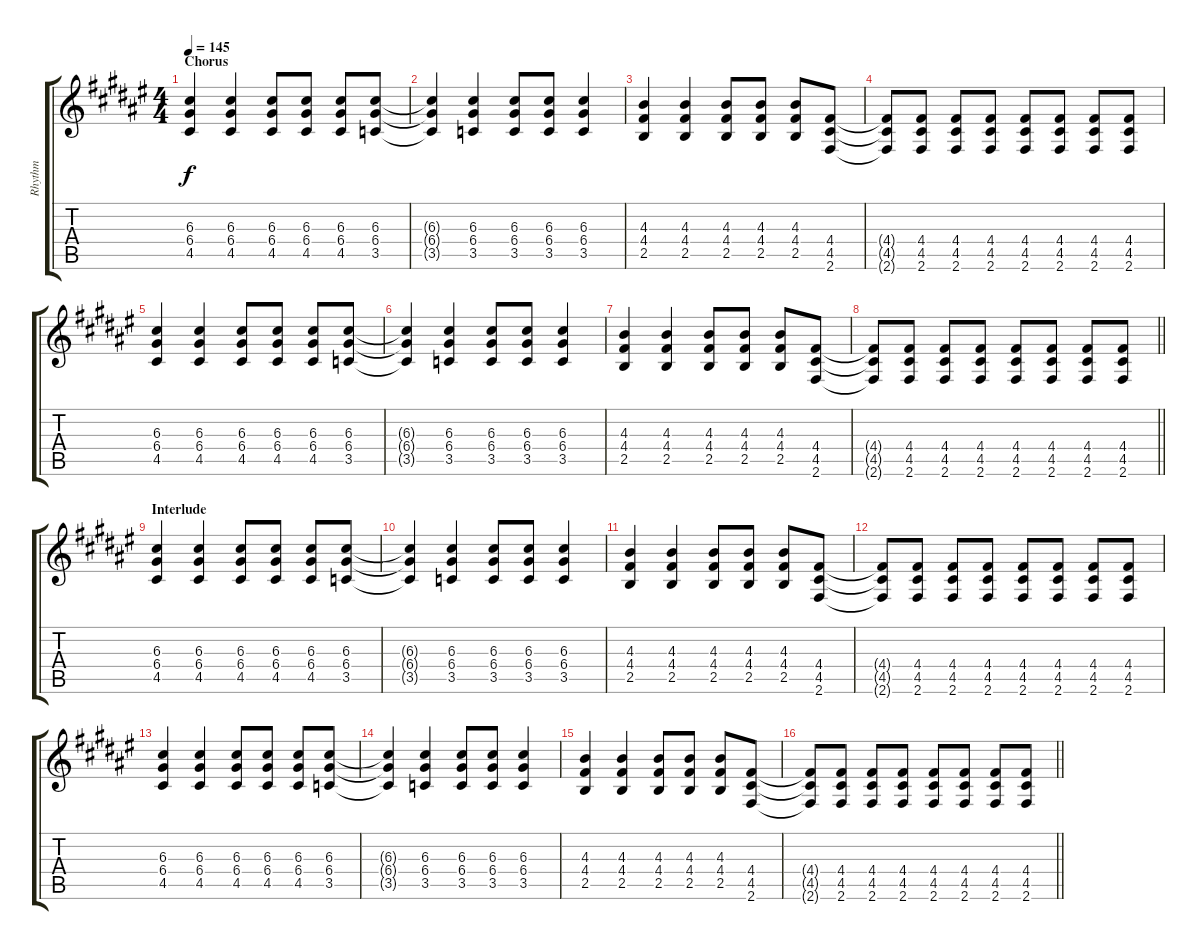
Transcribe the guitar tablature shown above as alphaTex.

\track ("Rhythm" "Rhythm") {instrument electricguitarclean}
\staff {score tabs}
\tuning (E4 B3 G3 D3 A2 E2) {hide}
\ts (4 4)
\section ("" "Chorus")
\tempo 145
\clef g2
\ks f#
(6.3 6.4 4.5).4{dy f} (6.3 6.4 4.5).4 (6.3 6.4 4.5).8 (6.3 6.4 4.5).8 (6.3 6.4 4.5).8 (6.3 6.4 3.5).8 |
(6.3{t} 6.4{t} 3.5{t}).4 (6.3 6.4 3.5).4 (6.3 6.4 3.5).8 (6.3 6.4 3.5).8 (6.3 6.4 3.5).4 |
(4.3 4.4 2.5).4 (4.3 4.4 2.5).4 (4.3 4.4 2.5).8 (4.3 4.4 2.5).8 (4.3 4.4 2.5).8 (4.4 4.5 2.6).8 |
(4.4{t} 4.5{t} 2.6{t}).8 (4.4 4.5 2.6).8 (4.4 4.5 2.6).8 (4.4 4.5 2.6).8 (4.4 4.5 2.6).8 (4.4 4.5 2.6).8 (4.4 4.5 2.6).8 (4.4 4.5 2.6).8 |
(6.3 6.4 4.5).4 (6.3 6.4 4.5).4 (6.3 6.4 4.5).8 (6.3 6.4 4.5).8 (6.3 6.4 4.5).8 (6.3 6.4 3.5).8 |
(6.3{t} 6.4{t} 3.5{t}).4 (6.3 6.4 3.5).4 (6.3 6.4 3.5).8 (6.3 6.4 3.5).8 (6.3 6.4 3.5).4 |
(4.3 4.4 2.5).4 (4.3 4.4 2.5).4 (4.3 4.4 2.5).8 (4.3 4.4 2.5).8 (4.3 4.4 2.5).8 (4.4 4.5 2.6).8 |
\barLineRight lightlight
(4.4{t} 4.5{t} 2.6{t}).8 (4.4 4.5 2.6).8 (4.4 4.5 2.6).8 (4.4 4.5 2.6).8 (4.4 4.5 2.6).8 (4.4 4.5 2.6).8 (4.4 4.5 2.6).8 (4.4 4.5 2.6).8 |
\section ("" "Interlude")
(6.3 6.4 4.5).4 (6.3 6.4 4.5).4 (6.3 6.4 4.5).8 (6.3 6.4 4.5).8 (6.3 6.4 4.5).8 (6.3 6.4 3.5).8 |
(6.3{t} 6.4{t} 3.5{t}).4 (6.3 6.4 3.5).4 (6.3 6.4 3.5).8 (6.3 6.4 3.5).8 (6.3 6.4 3.5).4 |
(4.3 4.4 2.5).4 (4.3 4.4 2.5).4 (4.3 4.4 2.5).8 (4.3 4.4 2.5).8 (4.3 4.4 2.5).8 (4.4 4.5 2.6).8 |
(4.4{t} 4.5{t} 2.6{t}).8 (4.4 4.5 2.6).8 (4.4 4.5 2.6).8 (4.4 4.5 2.6).8 (4.4 4.5 2.6).8 (4.4 4.5 2.6).8 (4.4 4.5 2.6).8 (4.4 4.5 2.6).8 |
(6.3 6.4 4.5).4 (6.3 6.4 4.5).4 (6.3 6.4 4.5).8 (6.3 6.4 4.5).8 (6.3 6.4 4.5).8 (6.3 6.4 3.5).8 |
(6.3{t} 6.4{t} 3.5{t}).4 (6.3 6.4 3.5).4 (6.3 6.4 3.5).8 (6.3 6.4 3.5).8 (6.3 6.4 3.5).4 |
(4.3 4.4 2.5).4 (4.3 4.4 2.5).4 (4.3 4.4 2.5).8 (4.3 4.4 2.5).8 (4.3 4.4 2.5).8 (4.4 4.5 2.6).8 |
\barLineRight lightlight
(4.4{t} 4.5{t} 2.6{t}).8 (4.4 4.5 2.6).8 (4.4 4.5 2.6).8 (4.4 4.5 2.6).8 (4.4 4.5 2.6).8 (4.4 4.5 2.6).8 (4.4 4.5 2.6).8 (4.4 4.5 2.6).8
